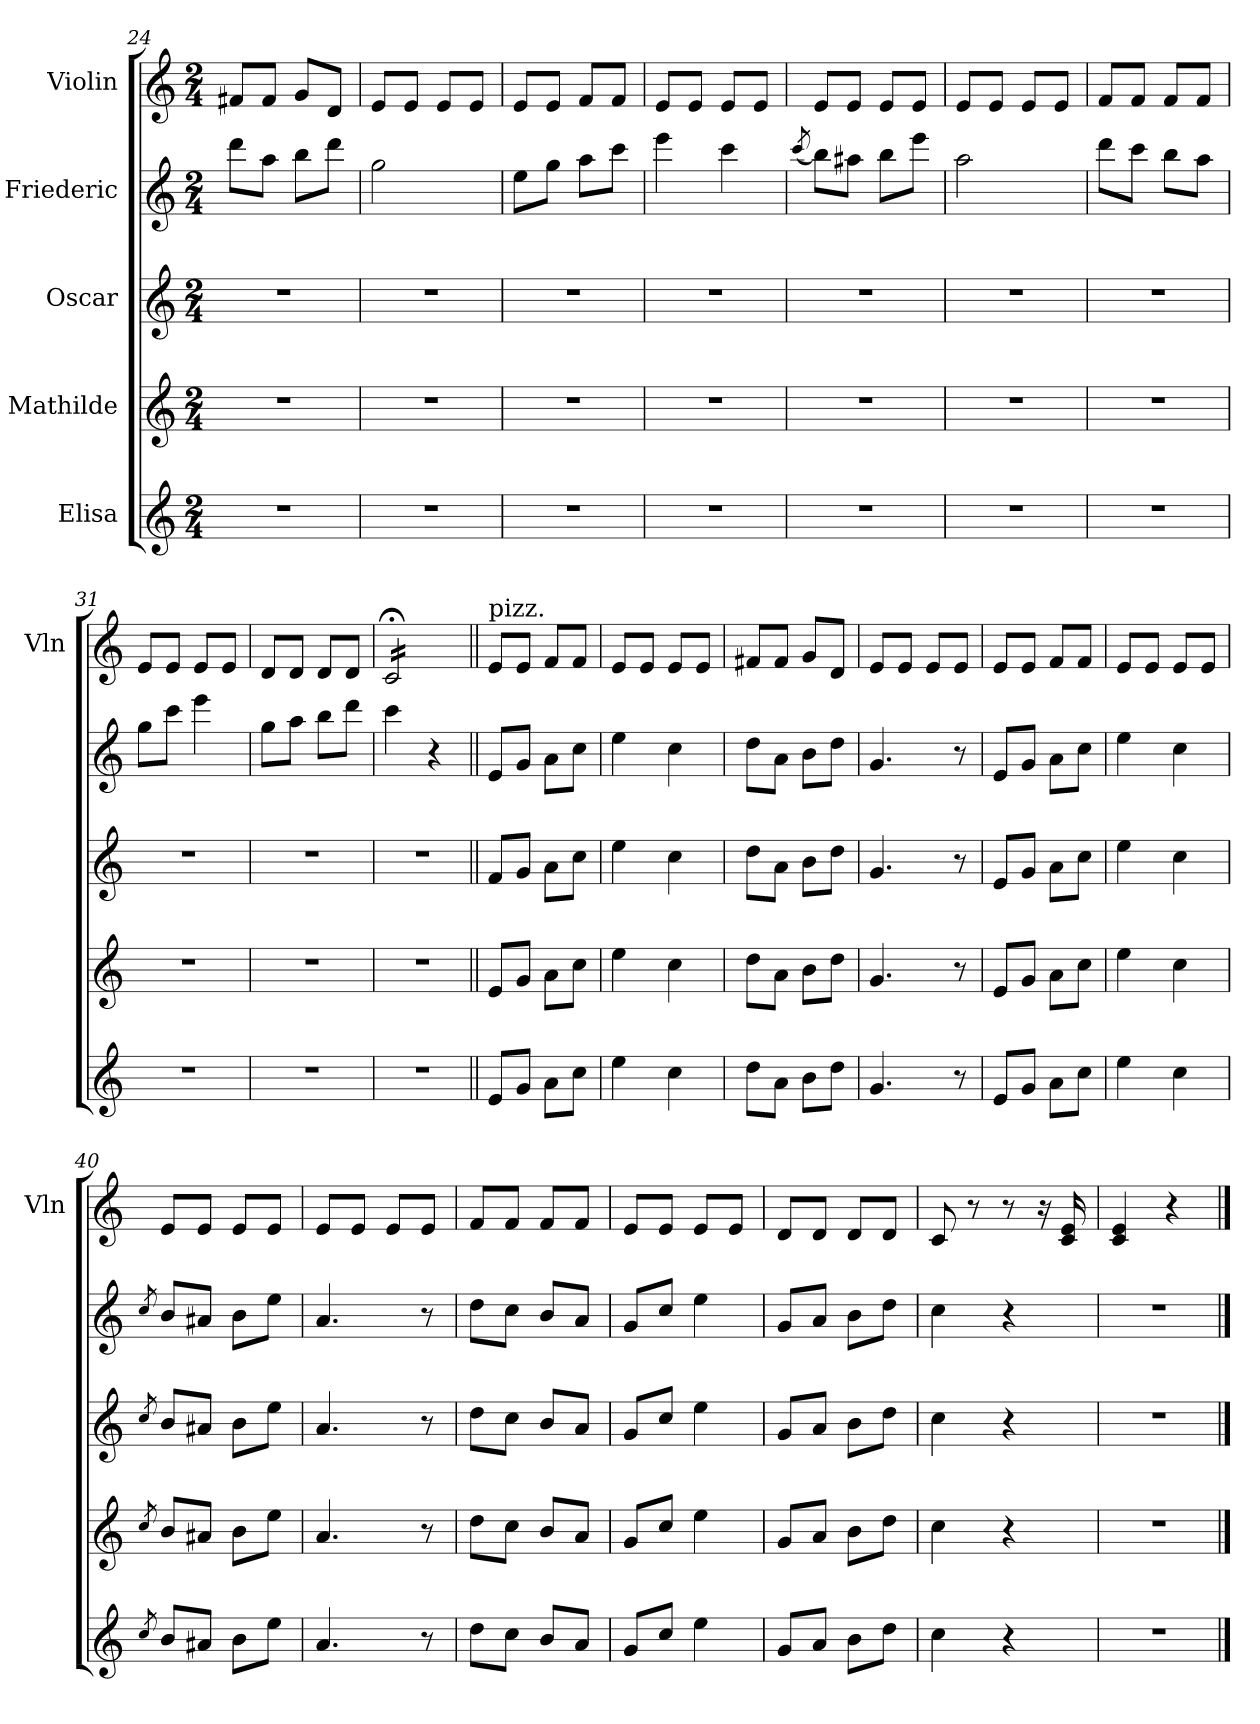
**kern	**kern	**kern	**kern	**kern
*part5	*part4	*part3	*part2	*part1
*staff5	*staff4	*staff3	*staff2	*staff1
*I"Elisa	*I"Mathilde	*I"Oscar	*I"Friederic	*I"Violin
*	*	*	*	*I'Vln
!!LO:PB:g=z
*clefG2	*clefG2	*clefG2	*clefG2	*clefG2
*k[]	*k[]	*k[]	*k[]	*k[]
*M2/4	*M2/4	*M2/4	*M2/4	*M2/4
=24	=24	=24	=24	=24
2r	2r	2r	8ddd\L	8f#X/L
.	.	.	8aa\J	8f#/J
.	.	.	8bb\L	8g/L
.	.	.	8ddd\J	8d/J
=25	=25	=25	=25	=25
2r	2r	2r	2gg\	8e/L
.	.	.	.	8e/J
.	.	.	.	8e/L
.	.	.	.	8e/J
=26	=26	=26	=26	=26
2r	2r	2r	8ee\L	8e/L
.	.	.	8gg\J	8e/J
.	.	.	8aa\L	8f/L
.	.	.	8ccc\J	8f/J
=27	=27	=27	=27	=27
2r	2r	2r	4eee\	8e/L
.	.	.	.	8e/J
.	.	.	4ccc\	8e/L
.	.	.	.	8e/J
=28	=28	=28	=28	=28
.	.	.	(<8qccc/	.
2r	2r	2r	8bb\L)	8e/L
.	.	.	8aa#X\J	8e/J
.	.	.	8bb\L	8e/L
.	.	.	8eee\J	8e/J
=29	=29	=29	=29	=29
2r	2r	2r	2aa\	8e/L
.	.	.	.	8e/J
.	.	.	.	8e/L
.	.	.	.	8e/J
=30	=30	=30	=30	=30
2r	2r	2r	8ddd\L	8f/L
.	.	.	8ccc\J	8f/J
.	.	.	8bb\L	8f/L
.	.	.	8aa\J	8f/J
=31	=31	=31	=31	=31
2r	2r	2r	8gg\L	8e/L
.	.	.	8ccc\J	8e/J
.	.	.	4eee\	8e/L
.	.	.	.	8e/J
!!LO:LB:g=z
=32	=32	=32	=32	=32
2r	2r	2r	8gg\L	8d/L
.	.	.	8aa\J	8d/J
.	.	.	8bb\L	8d/L
.	.	.	8ddd\J	8d/J
=33	=33	=33	=33	=33
*	*	*	*	*tremolo
2r	2r	2r	4ccc\	16c;</LL
.	.	.	.	16c;</
.	.	.	.	16c;</
.	.	.	.	16c;</
.	.	.	4r	16c;</
.	.	.	.	16c;</
.	.	.	.	16c;</
.	.	.	.	16c;</JJ
*	*	*	*	*Xtremolo
=34||	=34||	=34||	=34||	=34||
!	!	!	!	!LO:TX:a:t=pizz.
8e/L	8e/L	8f/L	8e/L	8e/L
8g/J	8g/J	8g/J	8g/J	8e/J
8a\L	8a\L	8a\L	8a\L	8f/L
8cc\J	8cc\J	8cc\J	8cc\J	8f/J
=35	=35	=35	=35	=35
4ee\	4ee\	4ee\	4ee\	8e/L
.	.	.	.	8e/J
4cc\	4cc\	4cc\	4cc\	8e/L
.	.	.	.	8e/J
=36	=36	=36	=36	=36
8dd\L	8dd\L	8dd\L	8dd\L	8f#X/L
8a\J	8a\J	8a\J	8a\J	8f#/J
8b\L	8b\L	8b\L	8b\L	8g/L
8dd\J	8dd\J	8dd\J	8dd\J	8d/J
=37	=37	=37	=37	=37
4.g/	4.g/	4.g/	4.g/	8e/L
.	.	.	.	8e/J
.	.	.	.	8e/L
8r	8r	8r	8r	8e/J
=38	=38	=38	=38	=38
8e/L	8e/L	8e/L	8e/L	8e/L
8g/J	8g/J	8g/J	8g/J	8e/J
8a\L	8a\L	8a\L	8a\L	8f/L
8cc\J	8cc\J	8cc\J	8cc\J	8f/J
=39	=39	=39	=39	=39
4ee\	4ee\	4ee\	4ee\	8e/L
.	.	.	.	8e/J
4cc\	4cc\	4cc\	4cc\	8e/L
.	.	.	.	8e/J
!!LO:PB:g=z
=40	=40	=40	=40	=40
8qcc/	8qcc/	8qcc/	8qcc/	.
8b/L	8b/L	8b/L	8b/L	8e/L
8a#X/J	8a#X/J	8a#X/J	8a#X/J	8e/J
8b\L	8b\L	8b\L	8b\L	8e/L
8ee\J	8ee\J	8ee\J	8ee\J	8e/J
=41	=41	=41	=41	=41
4.a/	4.a/	4.a/	4.a/	8e/L
.	.	.	.	8e/J
.	.	.	.	8e/L
8r	8r	8r	8r	8e/J
=42	=42	=42	=42	=42
8dd\L	8dd\L	8dd\L	8dd\L	8f/L
8cc\J	8cc\J	8cc\J	8cc\J	8f/J
8b/L	8b/L	8b/L	8b/L	8f/L
8a/J	8a/J	8a/J	8a/J	8f/J
=43	=43	=43	=43	=43
8g/L	8g/L	8g/L	8g/L	8e/L
8cc/J	8cc/J	8cc/J	8cc/J	8e/J
4ee\	4ee\	4ee\	4ee\	8e/L
.	.	.	.	8e/J
=44	=44	=44	=44	=44
8g/L	8g/L	8g/L	8g/L	8d/L
8a/J	8a/J	8a/J	8a/J	8d/J
8b\L	8b\L	8b\L	8b\L	8d/L
8dd\J	8dd\J	8dd\J	8dd\J	8d/J
=45	=45	=45	=45	=45
4cc\	4cc\	4cc\	4cc\	8c/
.	.	.	.	8r
4r	4r	4r	4r	8r
.	.	.	.	16r
.	.	.	.	16c/ 16e/
=46	=46	=46	=46	=46
2r	2r	2r	2r	4c/ 4e/
.	.	.	.	4r
==	==	==	==	==
*-	*-	*-	*-	*-
